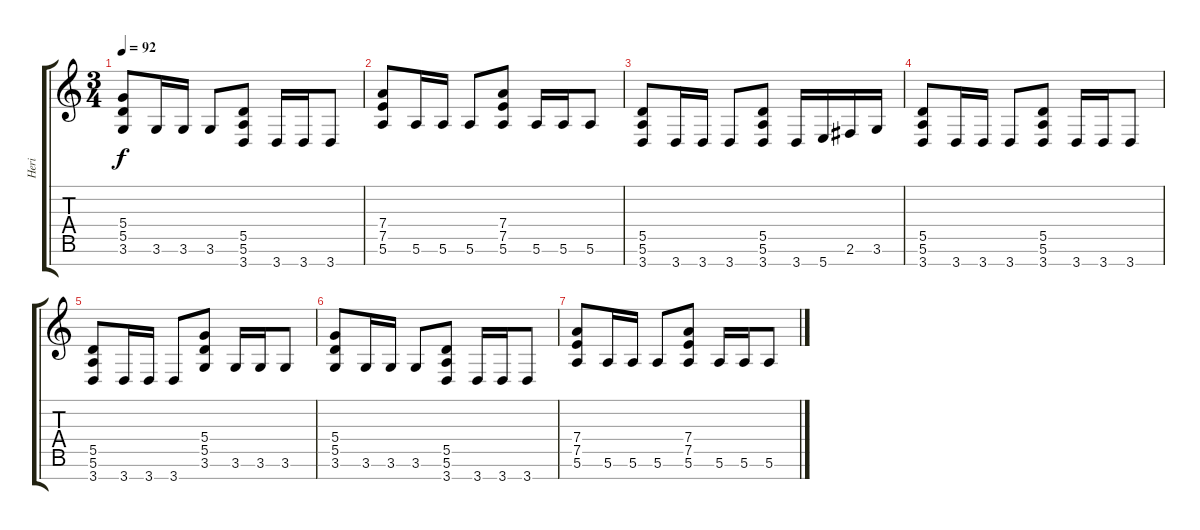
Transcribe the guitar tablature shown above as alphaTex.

\track ("Heri" "Heri") {instrument distortionguitar}
\staff {score tabs}
\tuning (E4 B3 G3 D3 A2 E2 B1) {hide}
\ts (3 4)
\tempo 92
\clef g2
\ks c
(5.4 5.5 3.6).8{dy f} 3.6.16 3.6.16 3.6.8 (5.5 5.6 3.7).8 3.7.16 3.7.16 3.7.8 |
(7.4 7.5 5.6).8 5.6.16 5.6.16 5.6.8 (7.4 7.5 5.6).8 5.6.16 5.6.16 5.6.8 |
(5.5 5.6 3.7).8 3.7.16 3.7.16 3.7.8 (5.5 5.6 3.7).8 3.7.16 5.7.16 2.6.16 3.6.16 |
(5.5 5.6 3.7).8 3.7.16 3.7.16 3.7.8 (5.5 5.6 3.7).8 3.7.16 3.7.16 3.7.8 |
(5.5 5.6 3.7).8 3.7.16 3.7.16 3.7.8 (5.4 5.5 3.6).8 3.6.16 3.6.16 3.6.8 |
(5.4 5.5 3.6).8 3.6.16 3.6.16 3.6.8 (5.5 5.6 3.7).8 3.7.16 3.7.16 3.7.8 |
(7.4 7.5 5.6).8 5.6.16 5.6.16 5.6.8 (7.4 7.5 5.6).8 5.6.16 5.6.16 5.6.8
